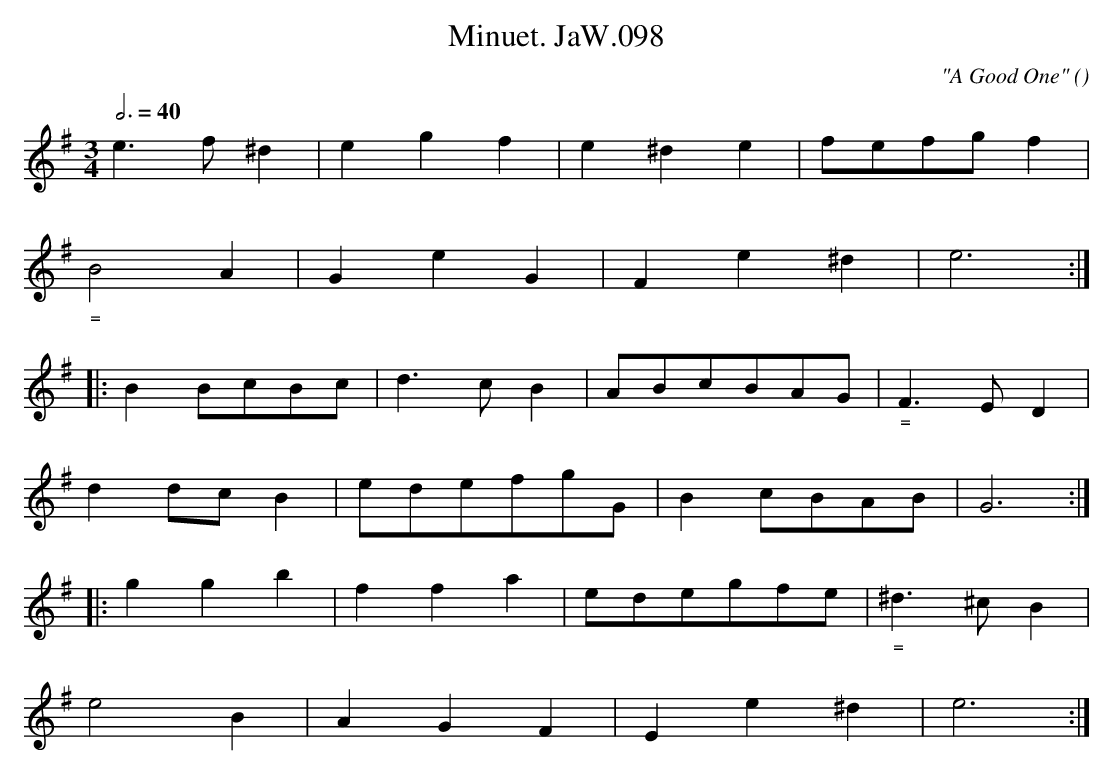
X:1
T:Minuet. JaW.098
M:3/4
L:1/8
Q:3/4=40
C:"A Good One"
O:
K:Em
e3f^d2|e2g2f2|e2^d2e2|fefgf2|
"_="B4A2|G2e2G2|F2e2^d2|e6:|
|:B2BcBc|d3cB2|ABcBAG|"_="F3ED2|
d2dcB2|edefgG|B2cBAB|G6:|
|:g2g2b2|f2f2a2|edegfe|"_="^d3^cB2|
e4B2|A2G2F2|E2e2^d2|e6:|
